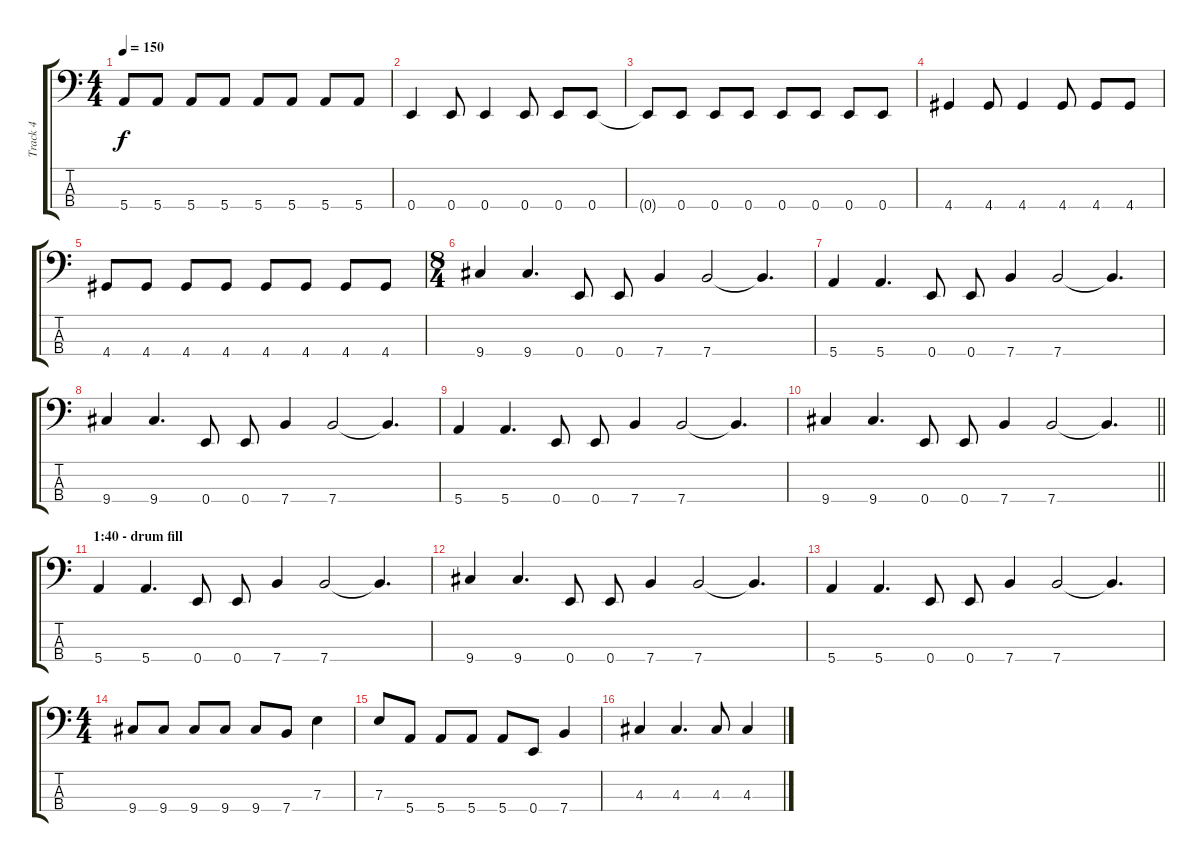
\track ("Track 4" "Track 4") {instrument electricbassfinger}
\staff {score tabs}
\tuning (G2 D2 A1 E1) {hide}
\ts (4 4)
\tempo 150
\clef f4
\ks c
5.4{t}.8{dy f} 5.4.8 5.4.8 5.4.8 5.4.8 5.4.8 5.4.8 5.4.8 |
0.4.4 0.4.8 0.4.4 0.4.8 0.4.8 0.4.8 |
0.4{t}.8 0.4.8 0.4.8 0.4.8 0.4.8 0.4.8 0.4.8 0.4.8 |
4.4.4 4.4.8 4.4.4 4.4.8 4.4.8 4.4.8 |
4.4.8 4.4.8 4.4.8 4.4.8 4.4.8 4.4.8 4.4.8 4.4.8 |
\ts (8 4)
9.4.4 9.4.4{d} 0.4.8 0.4.8 7.4.4 7.4.2 7.4{t}.4{d} |
5.4.4 5.4.4{d} 0.4.8 0.4.8 7.4.4 7.4.2 7.4{t}.4{d} |
9.4.4 9.4.4{d} 0.4.8 0.4.8 7.4.4 7.4.2 7.4{t}.4{d} |
5.4.4 5.4.4{d} 0.4.8 0.4.8 7.4.4 7.4.2 7.4{t}.4{d} |
\barLineRight lightlight
9.4.4 9.4.4{d} 0.4.8 0.4.8 7.4.4 7.4.2 7.4{t}.4{d} |
\section ("" "1:40 - drum fill")
5.4.4 5.4.4{d} 0.4.8 0.4.8 7.4.4 7.4.2 7.4{t}.4{d} |
9.4.4 9.4.4{d} 0.4.8 0.4.8 7.4.4 7.4.2 7.4{t}.4{d} |
5.4.4 5.4.4{d} 0.4.8 0.4.8 7.4.4 7.4.2 7.4{t}.4{d} |
\ts (4 4)
9.4.8 9.4.8 9.4.8 9.4.8 9.4.8 7.4.8 7.3.4 |
7.3.8 5.4.8 5.4.8 5.4.8 5.4.8 0.4.8 7.4.4 |
4.3.4 4.3.4{d} 4.3.8 4.3.4
